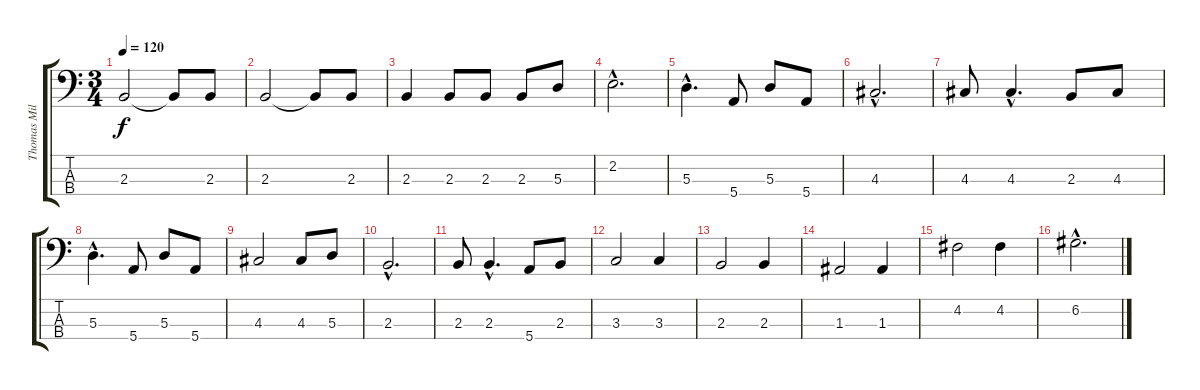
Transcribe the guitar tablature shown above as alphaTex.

\track ("Thomas Miller (Bass)" "Thomas Mil") {instrument electricbassfinger}
\staff {score tabs}
\tuning (G2 D2 A1 E1) {hide}
\ts (3 4)
\tempo 120
\clef f4
\ks c
2.3.2{dy f} 2.3{t}.8 2.3.8 |
2.3.2 2.3{t}.8 2.3.8 |
2.3.4 2.3.8 2.3.8 2.3.8 5.3.8 |
2.2{hac}.2{d} |
5.3{hac}.4{d} 5.4.8 5.3.8 5.4.8 |
4.3{hac}.2{d} |
4.3.8 4.3{hac}.4{d} 2.3.8 4.3.8 |
5.3{hac}.4{d} 5.4.8 5.3.8 5.4.8 |
4.3.2 4.3.8 5.3.8 |
2.3{hac}.2{d} |
2.3.8 2.3{hac}.4{d} 5.4.8 2.3.8 |
3.3.2 3.3.4 |
2.3.2 2.3.4 |
1.3.2 1.3.4 |
4.2.2 4.2.4 |
6.2{hac}.2{d}
